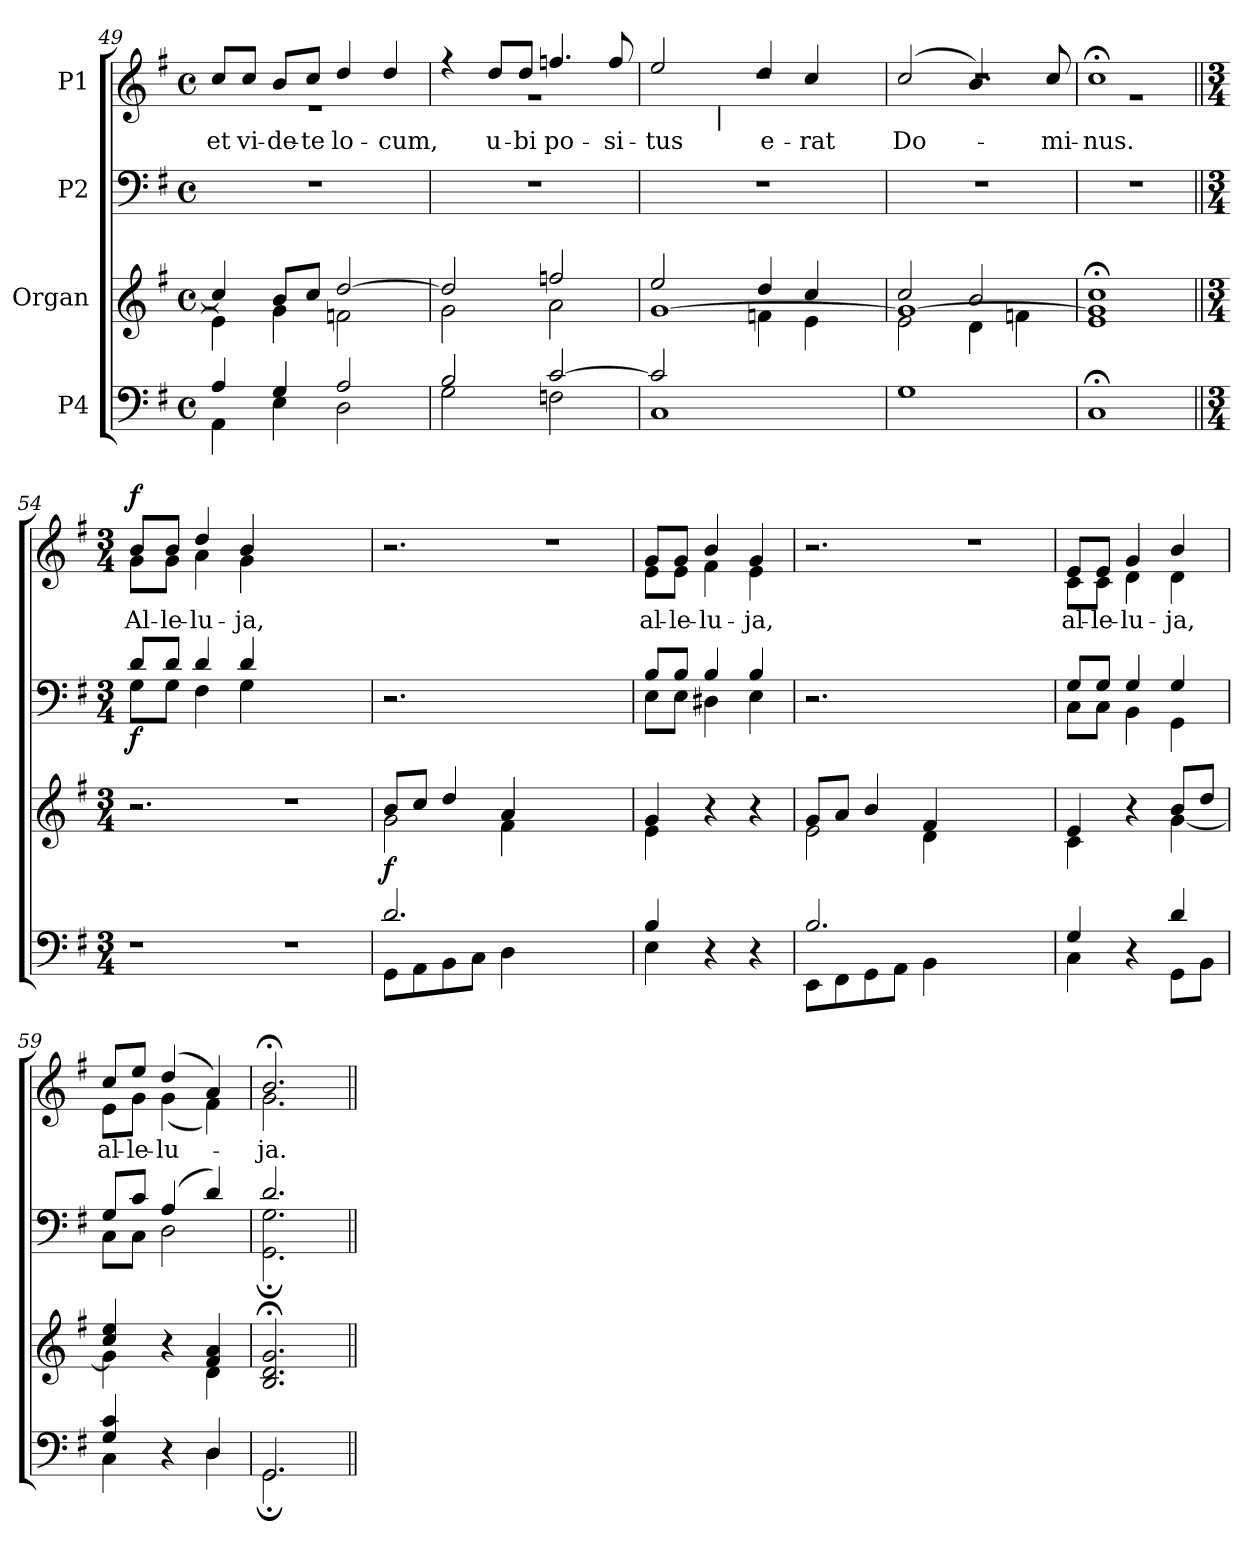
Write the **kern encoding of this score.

**kern	**kern	**dynam	**kern	**dynam	**kern	**text	**dynam
*part4	*part3	*part3	*part2	*part2	*part1	*part1	*part1
*staff4	*staff3	*staff3	*staff2	*staff2	*staff1	*staff1	*staff1
*I"P4	*I"Organ	*	*I"P2	*	*I"P1	*	*
*clefF4	*clefG2	*	*clefF4	*	*clefG2	*	*
*k[f#]	*k[f#]	*	*k[f#]	*	*k[f#]	*	*
*G:	*G:	*	*G:	*	*G:	*	*
*M4/4	*M4/4	*	*M4/4	*	*M4/4	*	*
*met(c)	*met(c)	*	*met(c)	*	*met(c)	*	*
=49	=49	=49	=49	=49	=49	=49	=49
*^	*^	*	*	*	*	*	*
!	!	!	!	!	!	!	!	!LO:LY:b:color=#000000	!
*	*	*	*	*	*	*	*^	*	*
4Ai/	4AAi\	4cci/]	4ei\]	.	1r	.	8cci/L	1r	et	.
!	!	!	!	!	!	!	!	!	!LO:LY:b:color=#000000	!
.	.	.	.	.	.	.	8cci/J	.	vi-	.
!	!	!	!	!	!	!	!	!	!LO:LY:b:color=#000000	!
4Gi/	4Ei\	8bi/L	4gi\	.	.	.	8bi/L	.	-de-	.
!	!	!	!	!	!	!	!	!	!LO:LY:b:color=#000000	!
.	.	8cci/J	.	.	.	.	8cci/J	.	-te	.
!	!	!	!	!	!	!	!	!	!LO:LY:b:color=#000000	!
2Ai/	2Di\	[>2ddi/	2fni\	.	.	.	4ddi/	.	lo-	.
!	!	!	!	!	!	!	!	!	!LO:LY:b:color=#000000	!
.	.	.	.	.	.	.	4ddi/	.	-cum,	.
=50	=50	=50	=50	=50	=50	=50	=50	=50	=50	=50
2Bi/	2Gi\	2ddi/]	2gi\	.	1r	.	4r	1r	.	.
!	!	!	!	!	!	!	!	!	!LO:LY:b:color=#000000	!
.	.	.	.	.	.	.	8ddi/L	.	u-	.
!	!	!	!	!	!	!	!	!	!LO:LY:b:color=#000000	!
.	.	.	.	.	.	.	8ddi/J	.	-bi	.
!	!	!	!	!	!	!	!	!	!LO:LY:b:color=#000000	!
[>2ci/	2Fni\	2ffni/	2ai\	.	.	.	4.ffni/	.	po-	.
!	!	!	!	!	!	!	!	!	!LO:LY:b:color=#000000	!
.	.	.	.	.	.	.	8ffi/	.	-si-	.
*	*	*	*	*	*	*	*v	*v	*	*
=51	=51	=51	=51	=51	=51	=51	=51	=51	=51
*	*	*	*^	*	*	*	*	*	*
!	!	!	!	!	!	!	!	!	!LO:LY:b:color=#000000	!
*	*	*	*	*	*	*	*	*^	*	*
*	*	*	*	*	*	*	*	*	*^	*	*
2ci/]	1Ci	2eei/	2ryy	[>1gi	.	1r	.	2eei/	1r	4ryy	-tus	.
.	.	.	.	.	.	.	.	.	.	32ryy	.	.
.	.	.	.	.	.	.	.	.	.	256ryy	.	.
.	.	.	.	.	.	.	.	.	.	1024ryy	.	.
!	!	!	!	!	!	!	!	!	!	!LO:TX:b:t=|	!	!
.	.	.	.	.	.	.	.	.	.	2ryy	.	.
!	!	!	!	!	!	!	!	!	!	!	!LO:LY:b:color=#000000	!
2ryy	.	4ddi/	4fni\	.	.	.	.	4ddi/	.	.	e-	.
!	!	!	!	!	!	!	!	!	!	!	!LO:LY:b:color=#000000	!
.	.	4cci/	4ei\	.	.	.	.	4cci/	.	.	-rat	.
.	.	.	.	.	.	.	.	.	.	8ryy	.	.
.	.	.	.	.	.	.	.	.	.	16ryy	.	.
.	.	.	.	.	.	.	.	.	.	64ryy	.	.
.	.	.	.	.	.	.	.	.	.	128ryy	.	.
.	.	.	.	.	.	.	.	.	.	512.ryy	.	.
*v	*v	*	*	*	*	*	*	*v	*v	*v	*	*
=52	=52	=52	=52	=52	=52	=52	=52	=52	=52
*^	*	*	*	*	*	*	*^	*	*
*	*	*	*	*	*	*	*	*	*^	*	*
!	!	!	!	!	!	!	!	!	!	!	!LO:LY:b:color=#000000	!
*v	*v	*	*	*	*	*	*	*	*v	*v	*	*
1Gi	2cci/	2ei\	1gi_>	.	1r	.	(2cci/	1r	Do-	.
.	2bi/	4di\	.	.	.	.	4.bi/)	.	.	.
.	.	4fni\	.	.	.	.	.	.	.	.
!	!	!	!	!	!	!	!	!	!LO:LY:b:color=#000000	!
.	.	.	.	.	.	.	8cci/	.	-mi-	.
*	*	*v	*v	*	*	*	*	*	*	*
=53	=53	=53	=53	=53	=53	=53	=53	=53	=53
!	!	!	!	!	!	!	!	!LO:LY:b:color=#000000	!
1C;i	1ei; 1cci;	1gi]	.	1r	.	1cc;i	1r	-nus.	.
*	*v	*v	*	*	*	*	*	*	*
!!LO:LB:g=z	!!
=54||	=54||	=54||	=54||	=54||	=54||	=54||	=54||	=54||
*M3/4	*M3/4	*	*M3/4	*	*M3/4	*	*	*
*	*^	*	*	*	*	*	*	*
!LO:N:vis=1	!LO:N:vis=1	!	!	!	!	!	!	!	!
*	*v	*v	*	*^	*	*	*	*	*
*	*^	*	*	*	*	*	*	*	*
!	!	!	!	!	!	!	!	!	!LO:LY:b:color=#000000	!
*	*v	*v	*	*	*	*	*	*	*	*
2.r	2.r	.	8di/L	8Gi\L	f	8bi/L	8gi\L	Al-	f
!	!	!	!	!	!	!	!	!LO:LY:b:color=#000000	!
.	.	.	8di/J	8Gi\J	.	8bi/J	8gi\J	-le-	.
!	!	!	!	!	!	!	!	!LO:LY:b:color=#000000	!
.	.	.	4di/	4F#i\	.	4ddi/	4ai\	-lu-	.
!	!	!	!	!	!	!	!	!LO:LY:b:color=#000000	!
.	.	.	4di/	4Gi\	.	4bi/	4gi\	-ja,	.
!LO:N:vis=1	!LO:N:vis=1	!	!	!	!	!	!	!	!
2.r	2.r	.	2.ryy	2.ryy	.	2.ryy	2.ryy	.	.
=55	=55	=55	=55	=55	=55	=55	=55	=55	=55
*^	*^	*	*	*	*	*	*	*	*
!	!	!	!	!	!LO:N:vis=1	!	!	!LO:N:vis=1	!	!	!
*	*	*	*	*	*v	*v	*	*	*	*	*
*	*	*	*	*	*	*	*v	*v	*	*
2.di/	8GGi\L	8bi/L	2gi\	f	2.r	.	2.r	.	.
.	8AAi\	8cci/J	.	.	.	.	.	.	.
.	8BBi\	4ddi/	.	.	.	.	.	.	.
.	8Ci\J	.	.	.	.	.	.	.	.
.	4Di\	4ai/	4f#i\	.	.	.	.	.	.
!	!	!	!	!	!	!	!LO:N:vis=1	!	!
2.ryy	2.ryy	2.ryy	2.ryy	.	2.ryy	.	2.r	.	.
=56	=56	=56	=56	=56	=56	=56	=56	=56	=56
*	*	*	*	*	*^	*	*	*	*
!	!	!	!	!	!	!	!	!	!LO:LY:b:color=#000000	!
*	*	*	*	*	*	*	*	*^	*	*
4Bi/	4Ei\	4gi/	4ei\	.	8Bi/L	8Ei\L	.	8gi/L	8ei\L	al-	.
!	!	!	!	!	!	!	!	!	!	!LO:LY:b:color=#000000	!
.	.	.	.	.	8Bi/J	8Ei\J	.	8gi/J	8ei\J	-le-	.
!	!	!	!	!	!	!	!	!	!	!LO:LY:b:color=#000000	!
4r	4ryy	4r	4ryy	.	4Bi/	4D#Xi\	.	4bi/	4f#i\	-lu-	.
!	!	!	!	!	!	!	!	!	!	!LO:LY:b:color=#000000	!
4r	4ryy	4r	4ryy	.	4Bi/	4Ei\	.	4gi/	4ei\	-ja,	.
=57	=57	=57	=57	=57	=57	=57	=57	=57	=57	=57	=57
!	!	!	!	!	!LO:N:vis=1	!	!	!LO:N:vis=1	!	!	!
*	*	*	*	*	*v	*v	*	*	*	*	*
*	*	*	*	*	*	*	*v	*v	*	*
2.Bi/	8EEi\L	8gi/L	2ei\	.	2.r	.	2.r	.	.
.	8FF#i\	8ai/J	.	.	.	.	.	.	.
.	8GGi\	4bi/	.	.	.	.	.	.	.
.	8AAi\J	.	.	.	.	.	.	.	.
.	4BBi\	4f#i/	4di\	.	.	.	.	.	.
!	!	!	!	!	!	!	!LO:N:vis=1	!	!
2.ryy	2.ryy	2.ryy	2.ryy	.	2.ryy	.	2.r	.	.
=58	=58	=58	=58	=58	=58	=58	=58	=58	=58
*	*	*	*	*	*^	*	*	*	*
!	!	!	!	!	!	!	!	!	!LO:LY:b:color=#000000	!
*	*	*	*	*	*	*	*	*^	*	*
4Gi/	4Ci\	4ei/	4ci\	.	8Gi/L	8Ci\L	.	8ei/L	8ci\L	al-	.
!	!	!	!	!	!	!	!	!	!	!LO:LY:b:color=#000000	!
.	.	.	.	.	8Gi/J	8Ci\J	.	8ei/J	8ci\J	-le-	.
!	!	!	!	!	!	!	!	!	!	!LO:LY:b:color=#000000	!
4r	4ryy	4r	4ryy	.	4Gi/	4BBi\	.	4gi/	4di\	-lu-	.
!	!	!	!	!	!	!	!	!	!	!LO:LY:b:color=#000000	!
4di/	8GGi\L	8bi/L	[<4gi\	.	4Gi/	4GGi\	.	4bi/	4di\	-ja,	.
.	8BBi\J	8ddi/J	.	.	.	.	.	.	.	.	.
=59	=59	=59	=59	=59	=59	=59	=59	=59	=59	=59	=59
!	!	!	!	!	!	!	!	!	!	!LO:LY:b:color=#000000	!
4Gi/ 4ci	4Ci\	4cci/ 4eei	4gi\]	.	8Gi/L	8Ci\L	.	8cci/L	8ei\L	al-	.
!	!	!	!	!	!	!	!	!	!	!LO:LY:b:color=#000000	!
.	.	.	.	.	8ci/J	8Ci\J	.	8eei/J	8gi\J	-le-	.
!	!	!	!	!	!	!	!	!	!	!LO:LY:b:color=#000000	!
4r	4ryy	4r	4ryy	.	(4Ai/	2Di\	.	(4ddi/	(4gi\	-lu-	.
4Di/	4Di\	4f#i/ 4ai	4di\	.	4di/)	.	.	4ai/)	4f#i\)	.	.
*	*	*v	*v	*	*	*	*	*	*	*	*
=60	=60	=60	=60	=60	=60	=60	=60	=60	=60	=60
*	*	*^	*	*	*	*	*	*	*	*
!	!	!	!	!	!	!	!	!	!	!LO:LY:b:color=#000000	!
*	*	*v	*v	*	*	*	*	*	*	*	*
2.GGi/	2.GG;i\	2.Bi/; 2.di; 2.gi;	.	2.di/	2.GGi\; 2.Gi;	.	2.b;i/	2.gi\	-ja.	.
*	*	*	*	*v	*v	*	*	*	*	*
*v	*v	*	*	*	*	*v	*v	*	*
=||	=||	=||	=||	=||	=||	=||	=||
*-	*-	*-	*-	*-	*-	*-	*-
